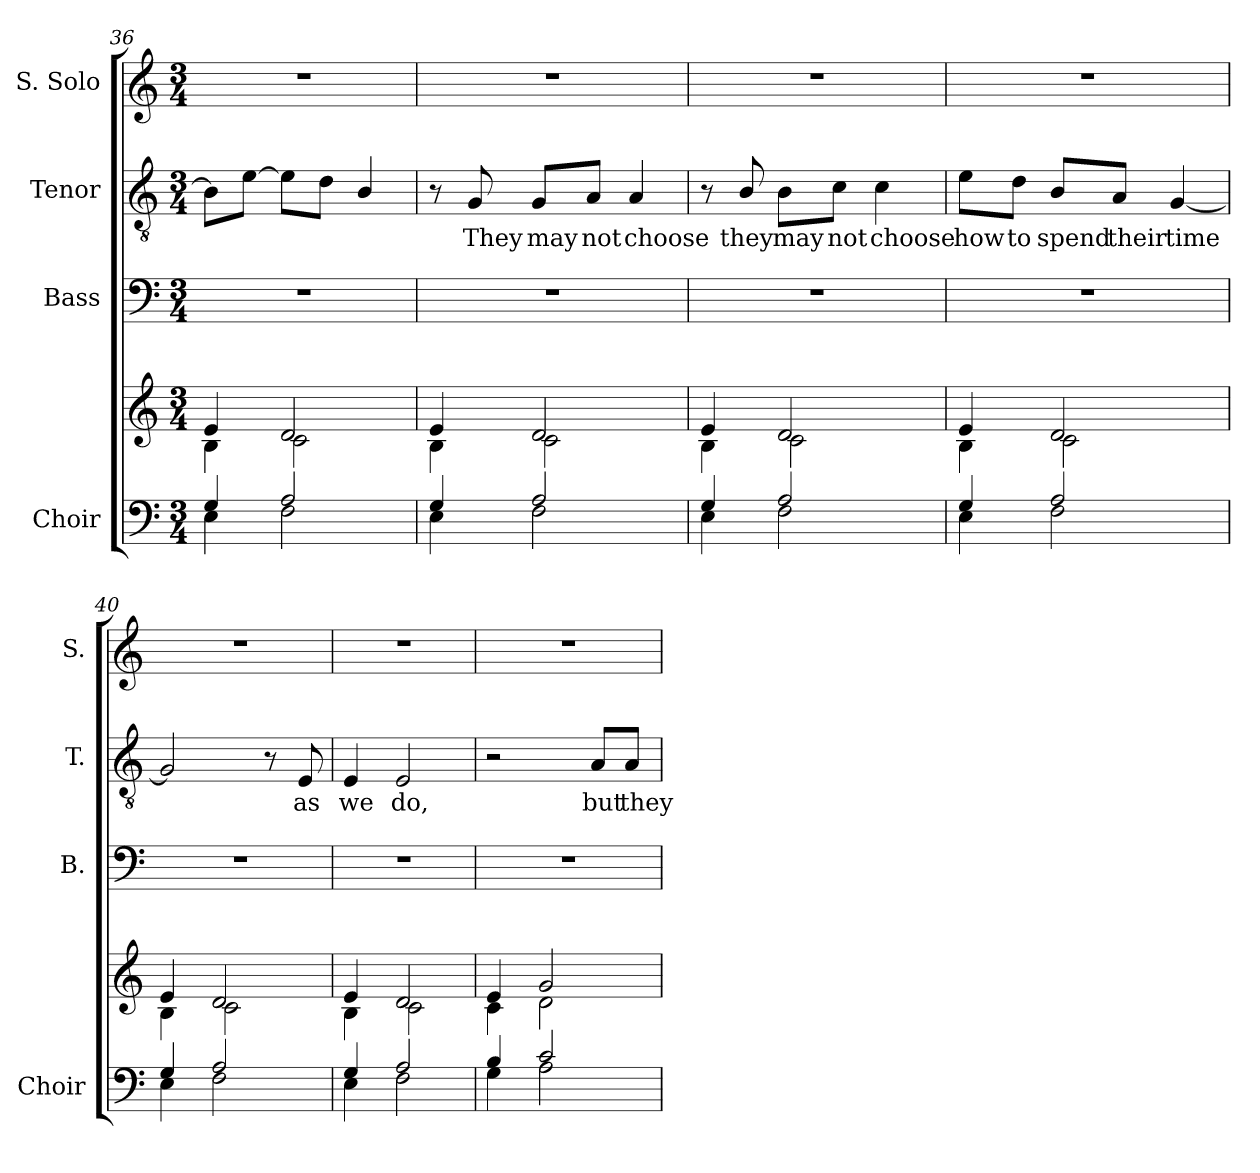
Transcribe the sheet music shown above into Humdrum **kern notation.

**kern	**kern	**kern	**kern	**text	**kern
*part4	*part4	*part3	*part2	*part2	*part1
*staff5	*staff4	*staff3	*staff2	*staff2	*staff1
*I"Choir	*	*I"Bass	*I"Tenor	*	*I"S. Solo
*I'Choir	*	*I'B.	*I'T.	*	*I'S.
*clefF4	*clefG2	*clefF4	*clefGv2	*	*clefG2
*	*	*	*ITrd7c12	*	*
*k[]	*k[]	*k[]	*k[]	*	*k[]
*C:	*C:	*C:	*C:	*	*C:
*M3/4	*M3/4	*M3/4	*M3/4	*	*M3/4
=36	=36	=36	=36	=36	=36
*^	*^	*	*	*	*
!	!	!	!	!LO:N:vis=1	!	!	!LO:N:vis=1
4Gi/	4Ei\	4ei/	4Bi\	2.r	8BBi\L]	.	2.r
.	.	.	.	.	[8Ei\J	.	.
2Ai/	2Fi\	2di/	2ci\	.	8Ei\L]	.	.
.	.	.	.	.	8Di\J	.	.
.	.	.	.	.	4BBi/	.	.
=37	=37	=37	=37	=37	=37	=37	=37
!	!	!	!	!LO:N:vis=1	!	!	!LO:N:vis=1
4Gi/	4Ei\	4ei/	4Bi\	2.r	8r	.	2.r
!	!	!	!	!	!	!LO:LY:b:color=#000000	!
.	.	.	.	.	8GGi/	They	.
!	!	!	!	!	!	!LO:LY:b:color=#000000	!
2Ai/	2Fi\	2di/	2ci\	.	8GGi/L	may	.
!	!	!	!	!	!	!LO:LY:b:color=#000000	!
.	.	.	.	.	8AAi/J	not	.
!	!	!	!	!	!	!LO:LY:b:color=#000000	!
.	.	.	.	.	4AAi/	choose	.
!!LO:LB:g=z
=38	=38	=38	=38	=38	=38	=38	=38
!	!	!	!	!LO:N:vis=1	!	!	!LO:N:vis=1
4Gi/	4Ei\	4ei/	4Bi\	2.r	8r	.	2.r
!	!	!	!	!	!	!LO:LY:b:color=#000000	!
.	.	.	.	.	8BBi/	they	.
!	!	!	!	!	!	!LO:LY:b:color=#000000	!
2Ai/	2Fi\	2di/	2ci\	.	8BBi\L	may	.
!	!	!	!	!	!	!LO:LY:b:color=#000000	!
.	.	.	.	.	8Ci\J	not	.
!	!	!	!	!	!	!LO:LY:b:color=#000000	!
.	.	.	.	.	4Ci\	choose	.
=39	=39	=39	=39	=39	=39	=39	=39
!	!	!	!	!LO:N:vis=1	!	!	!
!	!	!	!	!	!	!LO:LY:b:color=#000000	!LO:N:vis=1
4Gi/	4Ei\	4ei/	4Bi\	2.r	8Ei\L	how	2.r
!	!	!	!	!	!	!LO:LY:b:color=#000000	!
.	.	.	.	.	8Di\J	to	.
!	!	!	!	!	!	!LO:LY:b:color=#000000	!
2Ai/	2Fi\	2di/	2ci\	.	8BBi/L	spend	.
!	!	!	!	!	!	!LO:LY:b:color=#000000	!
.	.	.	.	.	8AAi/J	their	.
!	!	!	!	!	!	!LO:LY:b:color=#000000	!
.	.	.	.	.	[4GGi/	time	.
=40	=40	=40	=40	=40	=40	=40	=40
!	!	!	!	!LO:N:vis=1	!	!	!LO:N:vis=1
4Gi/	4Ei\	4ei/	4Bi\	2.r	2GGi/]	.	2.r
2Ai/	2Fi\	2di/	2ci\	.	.	.	.
.	.	.	.	.	8r	.	.
!	!	!	!	!	!	!LO:LY:b:color=#000000	!
.	.	.	.	.	8EEi/	as	.
=41	=41	=41	=41	=41	=41	=41	=41
!	!	!	!	!LO:N:vis=1	!	!	!
!	!	!	!	!	!	!LO:LY:b:color=#000000	!LO:N:vis=1
4Gi/	4Ei\	4ei/	4Bi\	2.r	4EEi/	we	2.r
!	!	!	!	!	!	!LO:LY:b:color=#000000	!
2Ai/	2Fi\	2di/	2ci\	.	2EEi/	do,	.
=42	=42	=42	=42	=42	=42	=42	=42
!	!	!	!	!LO:N:vis=1	!	!	!LO:N:vis=1
4Bi/	4Gi\	4ei/	4ci\	2.r	2r	.	2.r
2ci/	2Ai\	2gi/	2di\	.	.	.	.
!	!	!	!	!	!	!LO:LY:b:color=#000000	!
.	.	.	.	.	8AAi/L	but	.
!	!	!	!	!	!	!LO:LY:b:color=#000000	!
.	.	.	.	.	8AAi/J	they	.
*v	*v	*	*	*	*	*	*
*	*v	*v	*	*	*	*
=	=	=	=	=	=
*-	*-	*-	*-	*-	*-
